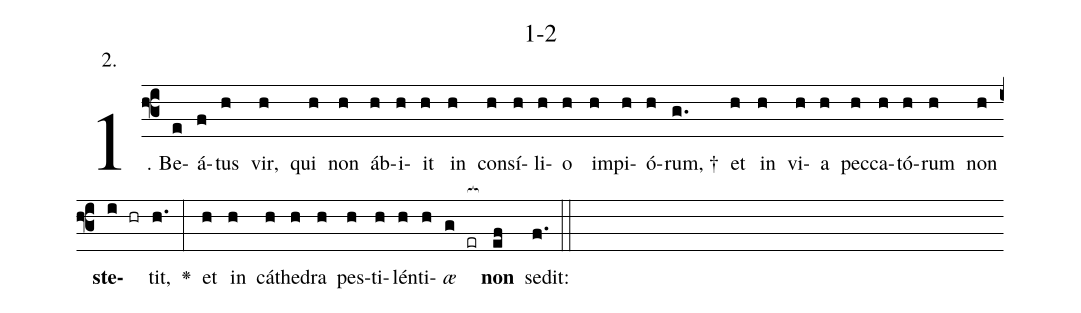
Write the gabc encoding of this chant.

name: 1-2;
annotation: 2.;
%%
(f3)1. Be(e)á(f)tus(h) vir,(h) qui(h) non(h) áb(h)i(h)it(h) in(h) con(h)sí(h)li(h)o(h) im(h)pi(h)ó(h)rum, †(g.) et(h) in(h) vi(h)a(h) pec(h)ca(h)tó(h)rum(h) non(h) <b>ste</b>(i hr)tit,(h.) <v>\greheightstar</v>(:) et(h) in(h) cá(h)the(h)dra(h) pes(h)ti(h)lén(h)ti(h)<i>æ</i>(g er[ocb:1{]) <b>non</b>(ef[ocb:0}]) sedit:(f.) (::)
